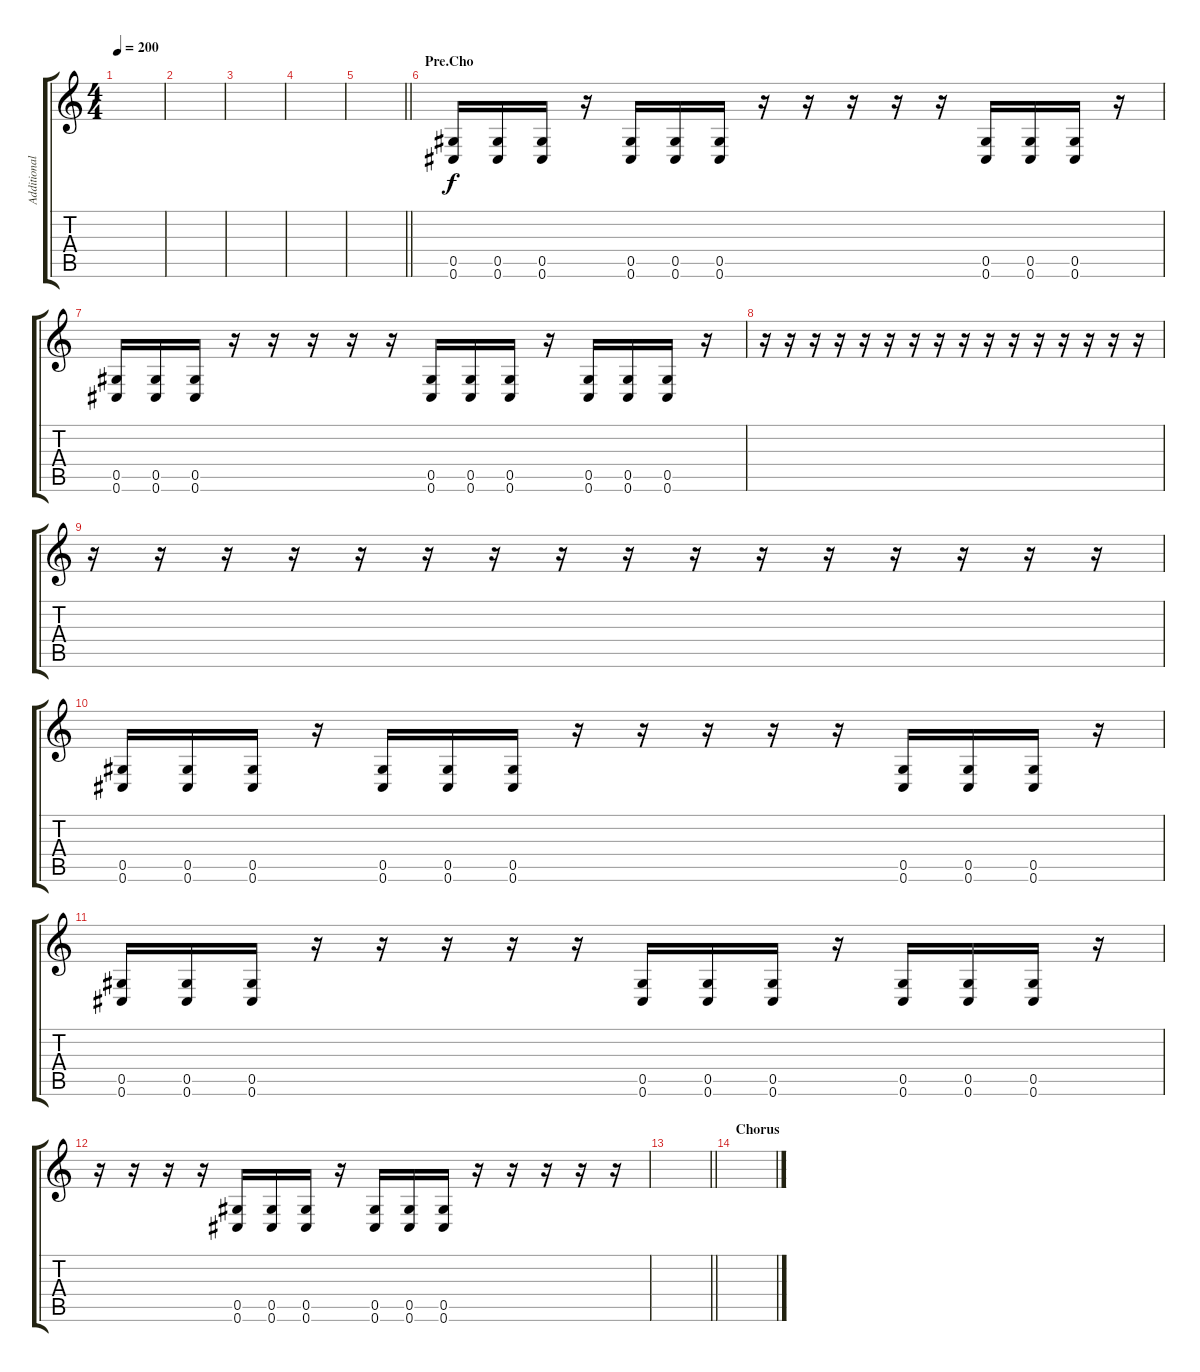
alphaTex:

\track ("Additional Guitar" "Additional") {instrument overdrivenguitar}
\staff {score tabs}
\tuning (Eb4 Bb3 Gb3 Db3 Ab2 Db2) {hide}
\ts (4 4)
\tempo 200
\clef g2
\ks c
|
|
|
|
\barLineRight lightlight
|
\section ("" "Pre.Cho")
(0.5 0.6).16 (0.5 0.6).16 (0.5 0.6).16 r.16 (0.5 0.6).16 (0.5 0.6).16 (0.5 0.6).16 r.16 r.16 r.16 r.16 r.16 (0.5 0.6).16 (0.5 0.6).16 (0.5 0.6).16 r.16 |
(0.5 0.6).16 (0.5 0.6).16 (0.5 0.6).16 r.16 r.16 r.16 r.16 r.16 (0.5 0.6).16 (0.5 0.6).16 (0.5 0.6).16 r.16 (0.5 0.6).16 (0.5 0.6).16 (0.5 0.6).16 r.16 |
r.16 r.16 r.16 r.16 r.16 r.16 r.16 r.16 r.16 r.16 r.16 r.16 r.16 r.16 r.16 r.16 |
r.16 r.16 r.16 r.16 r.16 r.16 r.16 r.16 r.16 r.16 r.16 r.16 r.16 r.16 r.16 r.16 |
(0.5 0.6).16 (0.5 0.6).16 (0.5 0.6).16 r.16 (0.5 0.6).16 (0.5 0.6).16 (0.5 0.6).16 r.16 r.16 r.16 r.16 r.16 (0.5 0.6).16 (0.5 0.6).16 (0.5 0.6).16 r.16 |
(0.5 0.6).16 (0.5 0.6).16 (0.5 0.6).16 r.16 r.16 r.16 r.16 r.16 (0.5 0.6).16 (0.5 0.6).16 (0.5 0.6).16 r.16 (0.5 0.6).16 (0.5 0.6).16 (0.5 0.6).16 r.16 |
r.16 r.16 r.16 r.16 (0.5 0.6).16 (0.5 0.6).16 (0.5 0.6).16 r.16 (0.5 0.6).16 (0.5 0.6).16 (0.5 0.6).16 r.16 r.16 r.16 r.16 r.16 |
\barLineRight lightlight
|
\section ("" "Chorus")
